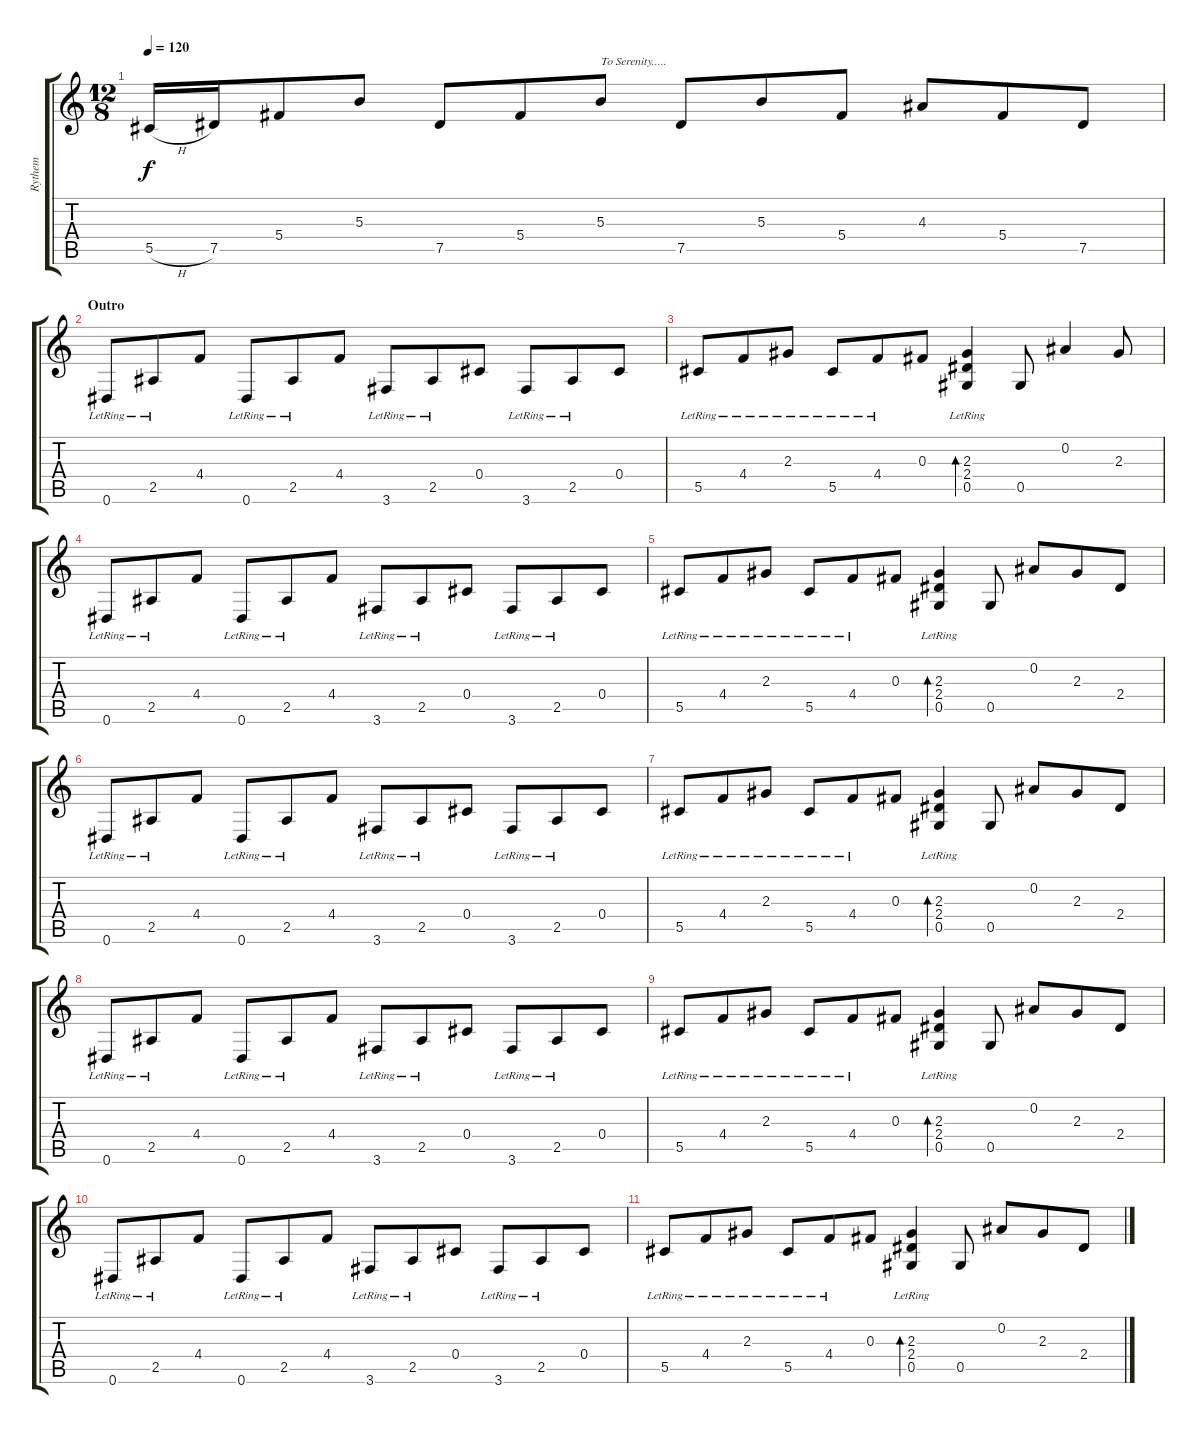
\track ("Rythem" "Rythem") {instrument acousticguitarnylon}
\staff {score tabs}
\tuning (Eb4 Bb3 Gb3 Db3 Ab2 Eb2) {hide}
\ts (12 8)
\tempo 120
\clef g2
\ks c
5.5{h}.16{dy f} 7.5.16 5.4.8 5.3.8 7.5.8 5.4.8 5.3.8{txt "To Serenity....."} 7.5.8 5.3.8 5.4.8 4.3.8 5.4.8 7.5.8 |
\section ("" "Outro")
0.6{lr}.8 2.5{lr}.8 4.4.8 0.6{lr}.8 2.5{lr}.8 4.4.8 3.6{lr}.8 2.5{lr}.8 0.4.8 3.6{lr}.8 2.5{lr}.8 0.4.8 |
5.5{lr}.8 4.4{lr}.8 2.3{lr}.8 5.5{lr}.8 4.4{lr}.8 0.3.8 (2.3{lr} 2.4 0.5{lr}).4{bd 240} 0.5.8 0.2.4 2.3.8 |
0.6{lr}.8 2.5{lr}.8 4.4.8 0.6{lr}.8 2.5{lr}.8 4.4.8 3.6{lr}.8 2.5{lr}.8 0.4.8 3.6{lr}.8 2.5{lr}.8 0.4.8 |
5.5{lr}.8 4.4{lr}.8 2.3{lr}.8 5.5{lr}.8 4.4{lr}.8 0.3.8 (2.3{lr} 2.4 0.5{lr}).4{bd 240} 0.5.8 0.2.8 2.3.8 2.4.8 |
0.6{lr}.8 2.5{lr}.8 4.4.8 0.6{lr}.8 2.5{lr}.8 4.4.8 3.6{lr}.8 2.5{lr}.8 0.4.8 3.6{lr}.8 2.5{lr}.8 0.4.8 |
5.5{lr}.8 4.4{lr}.8 2.3{lr}.8 5.5{lr}.8 4.4{lr}.8 0.3.8 (2.3{lr} 2.4 0.5{lr}).4{bd 240} 0.5.8 0.2.8 2.3.8 2.4.8 |
0.6{lr}.8 2.5{lr}.8 4.4.8 0.6{lr}.8 2.5{lr}.8 4.4.8 3.6{lr}.8 2.5{lr}.8 0.4.8 3.6{lr}.8 2.5{lr}.8 0.4.8 |
5.5{lr}.8 4.4{lr}.8 2.3{lr}.8 5.5{lr}.8 4.4{lr}.8 0.3.8 (2.3{lr} 2.4 0.5{lr}).4{bd 240} 0.5.8 0.2.8 2.3.8 2.4.8 |
0.6{lr}.8 2.5{lr}.8 4.4.8 0.6{lr}.8 2.5{lr}.8 4.4.8 3.6{lr}.8 2.5{lr}.8 0.4.8 3.6{lr}.8 2.5{lr}.8 0.4.8 |
5.5{lr}.8 4.4{lr}.8 2.3{lr}.8 5.5{lr}.8 4.4{lr}.8 0.3.8 (2.3{lr} 2.4 0.5{lr}).4{bd 240} 0.5.8 0.2.8 2.3.8 2.4.8
